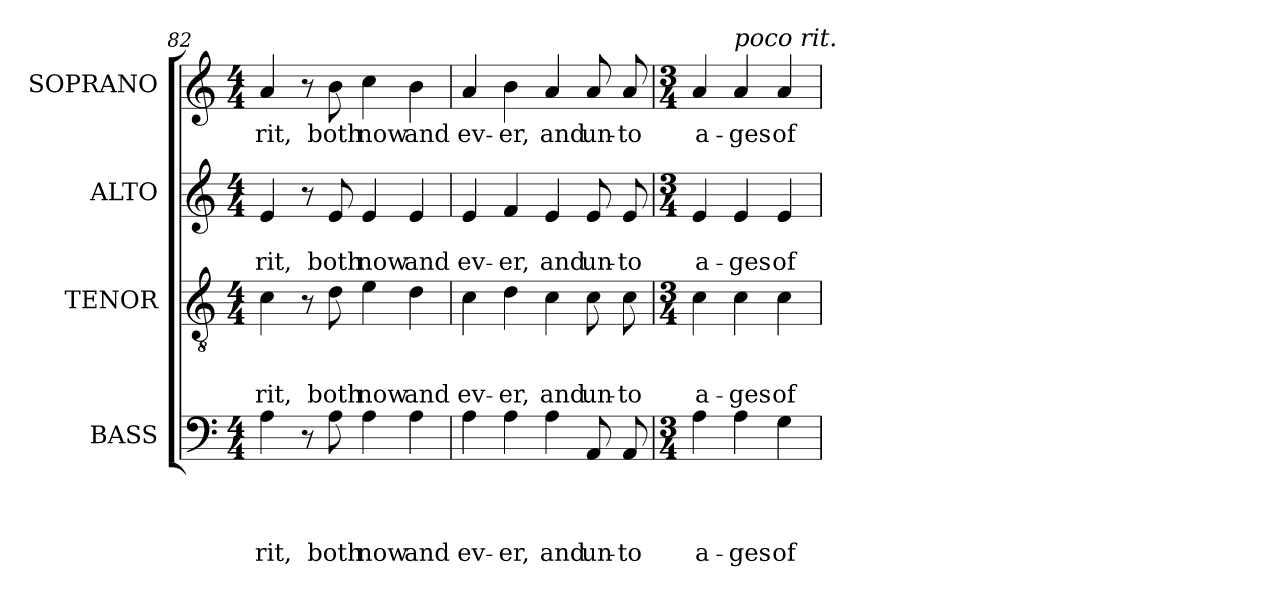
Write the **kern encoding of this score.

**kern	**text	**text	**text	**text	**kern	**text	**text	**text	**kern	**text	**text	**kern	**text
*part4	*part4	*part4	*part4	*part4	*part3	*part3	*part3	*part3	*part2	*part2	*part2	*part1	*part1
*staff4	*staff4	*staff4	*staff4	*staff4	*staff3	*staff3	*staff3	*staff3	*staff2	*staff2	*staff2	*staff1	*staff1
*I"BASS	*	*	*	*	*I"TENOR	*	*	*	*I"ALTO	*	*	*I"SOPRANO	*
*I'B.	*	*	*	*	*I'T.	*	*	*	*I'A.	*	*	*I'S.	*
*clefF4	*	*	*	*	*clefGv2	*	*	*	*clefG2	*	*	*clefG2	*
*k[]	*	*	*	*	*k[]	*	*	*	*k[]	*	*	*k[]	*
*C:	*	*	*	*	*C:	*	*	*	*C:	*	*	*C:	*
*M4/4	*	*	*	*	*M4/4	*	*	*	*M4/4	*	*	*M4/4	*
=82	=82	=82	=82	=82	=82	=82	=82	=82	=82	=82	=82	=82	=82
!	!	!	!	!LO:LY:b	!	!	!	!LO:LY:b	!	!	!LO:LY:b	!	!LO:LY:b
4A\	.	.	.	-rit,	4c\	.	.	-rit,	4e/	.	-rit,	4a/	-rit,
8r	.	.	.	.	8r	.	.	.	8r	.	.	8r	.
!	!	!	!	!LO:LY:b	!	!	!	!LO:LY:b	!	!	!LO:LY:b	!	!LO:LY:b
8A\	.	.	.	both	8d\	.	.	both	8e/	.	both	8b\	both
!	!	!	!	!LO:LY:b	!	!	!	!LO:LY:b	!	!	!LO:LY:b	!	!LO:LY:b
4A\	.	.	.	now	4e\	.	.	now	4e/	.	now	4cc\	now
!	!	!	!	!LO:LY:b	!	!	!	!LO:LY:b	!	!	!LO:LY:b	!	!LO:LY:b
4A\	.	.	.	and	4d\	.	.	and	4e/	.	and	4b\	and
!!LO:LB:g=z
=83	=83	=83	=83	=83	=83	=83	=83	=83	=83	=83	=83	=83	=83
!	!	!	!	!LO:LY:b	!	!	!	!LO:LY:b	!	!	!LO:LY:b	!	!LO:LY:b
4A\	.	.	.	ev-	4c\	.	.	ev-	4e/	.	ev-	4a/	ev-
!	!	!	!	!LO:LY:b	!	!	!	!LO:LY:b	!	!	!LO:LY:b	!	!LO:LY:b
4A\	.	.	.	-er,	4d\	.	.	-er,	4f/	.	-er,	4b\	-er,
!	!	!	!	!LO:LY:b	!	!	!	!LO:LY:b	!	!	!LO:LY:b	!	!LO:LY:b
4A\	.	.	.	and	4c\	.	.	and	4e/	.	and	4a/	and
!	!	!	!	!LO:LY:b	!	!	!	!LO:LY:b	!	!	!LO:LY:b	!	!LO:LY:b
8AA/	.	.	.	un-	8c\	.	.	un-	8e/	.	un-	8a/	un-
!	!	!	!	!LO:LY:b	!	!	!	!LO:LY:b	!	!	!LO:LY:b	!	!LO:LY:b
8AA/	.	.	.	-to	8c\	.	.	-to	8e/	.	-to	8a/	-to
=84	=84	=84	=84	=84	=84	=84	=84	=84	=84	=84	=84	=84	=84
*M3/4	*	*	*	*	*M3/4	*	*	*	*M3/4	*	*	*M3/4	*
!	!	!	!	!LO:LY:b	!	!	!	!LO:LY:b	!	!	!LO:LY:b	!	!LO:LY:b
4A\	.	.	.	a-	4c\	.	.	a-	4e/	.	a-	4a/	a-
!	!	!	!	!	!	!	!	!	!	!	!	!LO:TX:a:i:t=poco rit.	!
!	!	!	!	!LO:LY:b	!	!	!	!LO:LY:b	!	!	!LO:LY:b	!	!LO:LY:b
4A\	.	.	.	-ges	4c\	.	.	-ges	4e/	.	-ges	4a/	-ges
!	!	!	!	!LO:LY:b	!	!	!	!LO:LY:b	!	!	!LO:LY:b	!	!LO:LY:b
4G\	.	.	.	of	4c\	.	.	of	4e/	.	of	4a/	of
=	=	=	=	=	=	=	=	=	=	=	=	=	=
*-	*-	*-	*-	*-	*-	*-	*-	*-	*-	*-	*-	*-	*-
